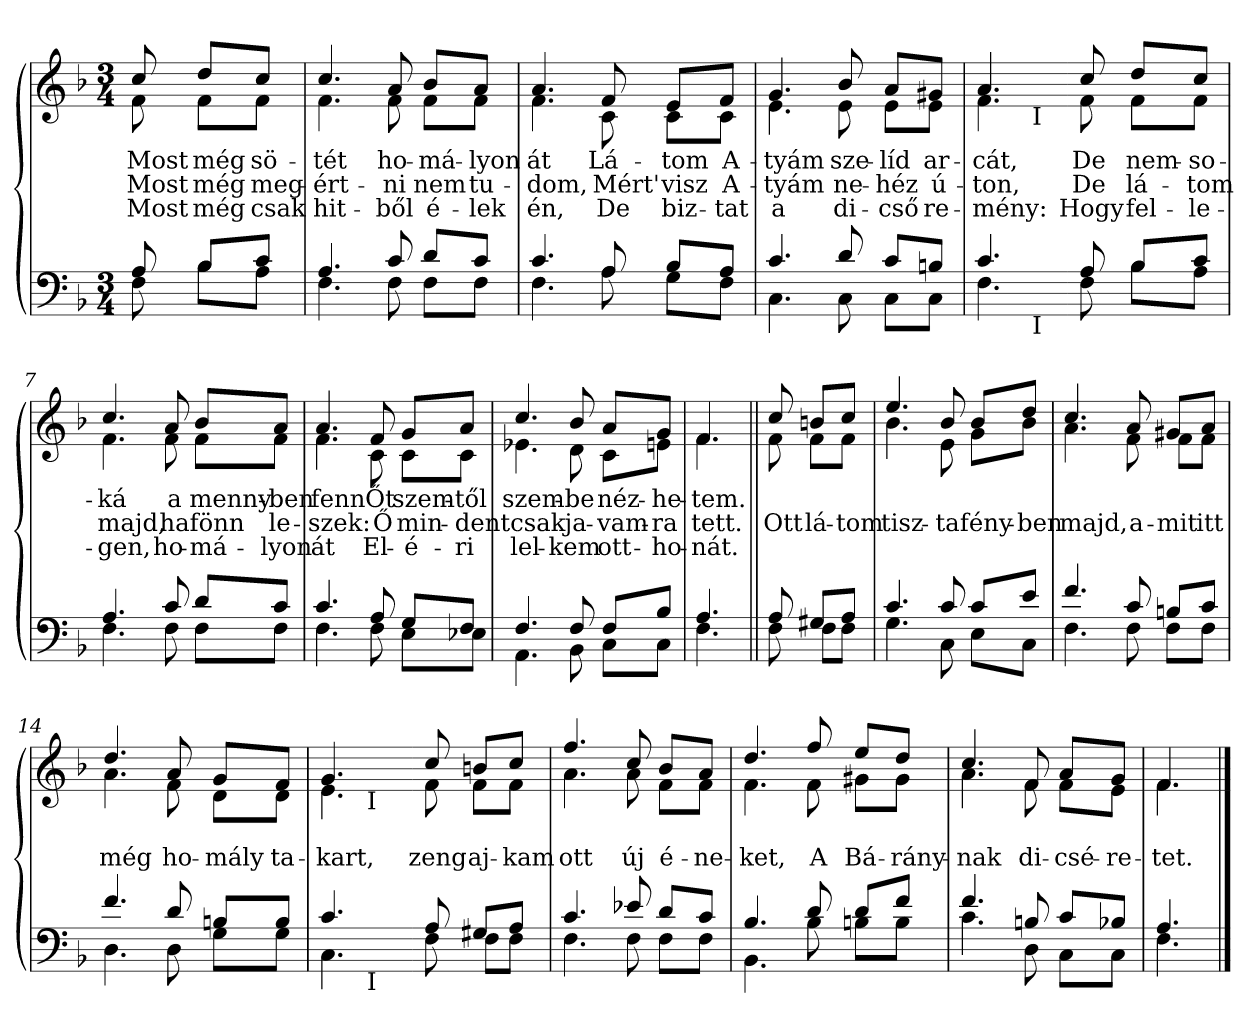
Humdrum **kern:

**kern	**kern	**text	**text	**text
*part2	*part1	*part1	*part1	*part1
*staff2	*staff1	*staff1	*staff1	*staff1
*clefF4	*clefG2	*	*	*
*k[b-]	*k[b-]	*	*	*
*d:	*d:	*	*	*
*M3/4	*M3/4	*	*	*
=1	=1	=1	=1	=1
*^	*	*	*	*
!	!	!LO:TX:a:B:t=Moderato	!	!	!
!	!	!	!LO:LY:b	!LO:LY:b	!LO:LY:b
*	*	*^	*	*	*
8A/	8F\	8cc/	8f\	Most	Most	Most
!	!	!	!	!LO:LY:b	!LO:LY:b	!LO:LY:b
8B-/L	8B-\L	8dd/L	8f\L	még	még	még
!	!	!	!	!LO:LY:b	!LO:LY:b	!LO:LY:b
8c/J	8A\J	8cc/J	8f\J	sö-	meg-	csak
=2	=2	=2	=2	=2	=2	=2
!	!	!	!	!LO:LY:b	!LO:LY:b	!LO:LY:b
4.A/	4.F\	4.cc/	4.f\	-tét	-ért-	hit-
!	!	!	!	!LO:LY:b	!LO:LY:b	!LO:LY:b
8c/	8F\	8a/	8f\	ho-	-ni	-ből
!	!	!	!	!LO:LY:b	!LO:LY:b	!LO:LY:b
8d/L	8F\L	8b-/L	8f\L	-má-	nem	é-
!	!	!	!	!LO:LY:b	!LO:LY:b	!LO:LY:b
8c/J	8F\J	8a/J	8f\J	-lyon	tu-	-lek
=3	=3	=3	=3	=3	=3	=3
!	!	!	!	!LO:LY:b	!LO:LY:b	!LO:LY:b
4.c/	4.F\	4.a/	4.f\	át	-dom,	én,
!	!	!	!	!LO:LY:b	!LO:LY:b	!LO:LY:b
8A/	8A\	8f/	8c\	Lá-	Mért'	De
!	!	!	!	!LO:LY:b	!LO:LY:b	!LO:LY:b
8B-/L	8G\L	8e/L	8c\L	-tom	visz	biz-
!	!	!	!	!LO:LY:b	!LO:LY:b	!LO:LY:b
8A/J	8F\J	8f/J	8c\J	A-	A-	-tat
=4	=4	=4	=4	=4	=4	=4
!	!	!	!	!LO:LY:b	!LO:LY:b	!LO:LY:b
4.c/	4.C\	4.g/	4.e\	-tyám	-tyám	a
!	!	!	!	!LO:LY:b	!LO:LY:b	!LO:LY:b
8d/	8C\	8b-/	8e\	sze-	ne-	di-
!	!	!	!	!LO:LY:b	!LO:LY:b	!LO:LY:b
8c/L	8C\L	8a/L	8e\L	-líd	-héz	-cső
!	!	!	!	!LO:LY:b	!LO:LY:b	!LO:LY:b
8Bn/J	8C\J	8g#X/J	8e\J	ar-	ú-	re-
*	*	*v	*v	*	*	*
=5	=5	=5	=5	=5	=5
*	*	*^	*	*	*
!	!	!	!	!LO:LY:b	!LO:LY:b	!LO:LY:b
*	*^	*	*^	*	*	*
4.c/	4.F\	4ryy	4.a/	4.f\	4ryy	-cát,	-ton,	-mény:
!	!	!	!	!	!LO:TX:b:t=I	!	!	!
!	!	!LO:TX:b:t=I	!	!	!	!	!	!
.	.	8ryy	.	.	8ryy	.	.	.
*	*v	*v	*	*	*	*	*	*
*	*	*v	*v	*v	*	*	*
!!LO:LB:g=z
=6-	=6-	=6-	=6-	=6-	=6-
*	*^	*^	*	*	*
*	*	*	*	*^	*	*	*
!	!	!	!	!	!	!LO:LY:b	!LO:LY:b	!LO:LY:b
*	*v	*v	*	*	*	*	*	*
*	*	*	*v	*v	*	*	*
8A/	8F\	8cc/	8f\	De	De	Hogy
!	!	!	!	!LO:LY:b	!LO:LY:b	!LO:LY:b
8B-/L	8B-\L	8dd/L	8f\L	nem-	lá-	fel-
!	!	!	!	!LO:LY:b	!LO:LY:b	!LO:LY:b
8c/J	8A\J	8cc/J	8f\J	-so-	-tom	-le-
=7	=7	=7	=7	=7	=7	=7
!	!	!	!	!LO:LY:b	!LO:LY:b	!LO:LY:b
4.A/	4.F\	4.cc/	4.f\	-ká	majd,	-gen,
!	!	!	!	!LO:LY:b	!LO:LY:b	!LO:LY:b
8c/	8F\	8a/	8f\	a	ha	ho-
!	!	!	!	!LO:LY:b	!LO:LY:b	!LO:LY:b
8d/L	8F\L	8b-/L	8f\L	menny-	fönn	-má-
!	!	!	!	!LO:LY:b	!LO:LY:b	!LO:LY:b
8c/J	8F\J	8a/J	8f\J	-ben	le-	-lyon
=8	=8	=8	=8	=8	=8	=8
!	!	!	!	!LO:LY:b	!LO:LY:b	!LO:LY:b
4.c/	4.F\	4.a/	4.f\	fenn	-szek:	át
!	!	!	!	!LO:LY:b	!LO:LY:b	!LO:LY:b
8A/	8F\	8f/	8c\	Őt	Ő	El-
!	!	!	!	!LO:LY:b	!LO:LY:b	!LO:LY:b
8G/L	8E\L	8g/L	8c\L	szem-	min-	-é-
!	!	!	!	!LO:LY:b	!LO:LY:b	!LO:LY:b
8F/J	8E-X\J	8a/J	8c\J	-től	-dent	-ri
=9	=9	=9	=9	=9	=9	=9
!	!	!	!	!LO:LY:b	!LO:LY:b	!LO:LY:b
4.F/	4.AA\	4.cc/	4.e-X\	szem-	csak	lel-
!	!	!	!	!LO:LY:b	!LO:LY:b	!LO:LY:b
8F/	8BB-\	8b-/	8d\	-be	ja-	-kem
!	!	!	!	!LO:LY:b	!LO:LY:b	!LO:LY:b
8F/L	8C\L	8a/L	8c\L	néz-	-vam-	ott-
!	!	!	!	!LO:LY:b	!LO:LY:b	!LO:LY:b
8B-/J	8C\J	8g/J	8en\J	-he-	-ra	-ho-
=10	=10	=10	=10	=10	=10	=10
!	!	!	!	!LO:LY:b	!LO:LY:b	!LO:LY:b
4.A/	4.F\	4.f/	4.f\	-tem.	tett.	-nát.
!!LO:LB:g=z	!!
=11||	=11||	=11||	=11||	=11||	=11||	=11||
!	!	!	!	!	!LO:LY:b	!
8A/	8F\	8cc/	8f\	.	Ott	.
!	!	!	!	!	!LO:LY:b	!
8G#X/L	8F\L	8bn/L	8f\L	.	lá-	.
!	!	!	!	!	!LO:LY:b	!
8A/J	8F\J	8cc/J	8f\J	.	-tom	.
=12	=12	=12	=12	=12	=12	=12
!	!	!	!	!	!LO:LY:b	!
4.c/	4.G\	4.ee/	4.b-\	.	tisz-	.
!	!	!	!	!	!LO:LY:b	!
8c/	8C\	8b-/	8e\	.	-ta	.
!	!	!	!	!	!LO:LY:b	!
8c/L	8E\L	8b-/L	8g\L	.	fény-	.
!	!	!	!	!	!LO:LY:b	!
8e/J	8C\J	8dd/J	8b-\J	.	-ben	.
=13	=13	=13	=13	=13	=13	=13
!	!	!	!	!	!LO:LY:b	!
4.f/	4.F\	4.cc/	4.a\	.	majd,	.
!	!	!	!	!	!LO:LY:b	!
8c/	8F\	8a/	8f\	.	a-	.
!	!	!	!	!	!LO:LY:b	!
8Bn/L	8F\L	8g#X/L	8f\L	.	-mit	.
!	!	!	!	!	!LO:LY:b	!
8c/J	8F\J	8a/J	8f\J	.	itt	.
=14	=14	=14	=14	=14	=14	=14
!	!	!	!	!	!LO:LY:b	!
4.f/	4.D\	4.dd/	4.a\	.	még	.
!	!	!	!	!	!LO:LY:b	!
8d/	8D\	8a/	8f\	.	ho-	.
!	!	!	!	!	!LO:LY:b	!
8Bn/L	8G\L	8g/L	8d\L	.	-mály	.
!	!	!	!	!	!LO:LY:b	!
8B/J	8G\J	8f/J	8d\J	.	ta-	.
*	*	*v	*v	*	*	*
=15	=15	=15	=15	=15	=15
*	*	*^	*	*	*
!	!	!	!	!	!LO:LY:b	!
*	*^	*	*^	*	*	*
4.c/	4.C\	8..ryy	4.g/	4.e\	8..ryy	.	-kart,	.
!	!	!	!	!	!LO:TX:b:t=I	!	!	!
!	!	!LO:TX:b:t=I	!	!	!	!	!	!
.	.	8ryy	.	.	8ryy	.	.	.
.	.	32ryy	.	.	32ryy	.	.	.
*	*v	*v	*	*	*	*	*	*
*	*	*v	*v	*v	*	*	*
!!LO:LB:g=z
=16-	=16-	=16-	=16-	=16-	=16-
*	*^	*^	*	*	*
*	*	*	*	*^	*	*	*
!	!	!	!	!	!	!	!LO:LY:b	!
*	*v	*v	*	*	*	*	*	*
*	*	*	*v	*v	*	*	*
8A/	8F\	8cc/	8f\	.	zeng	.
!	!	!	!	!	!LO:LY:b	!
8G#X/L	8F\L	8bn/L	8f\L	.	aj-	.
!	!	!	!	!	!LO:LY:b	!
8A/J	8F\J	8cc/J	8f\J	.	-kam	.
=17	=17	=17	=17	=17	=17	=17
!	!	!	!	!	!LO:LY:b	!
4.c/	4.F\	4.ff/	4.a\	.	ott	.
!	!	!	!	!	!LO:LY:b	!
8e-X/	8F\	8cc/	8a\	.	új	.
!	!	!	!	!	!LO:LY:b	!
8d/L	8F\L	8b-/L	8f\L	.	é-	.
!	!	!	!	!	!LO:LY:b	!
8c/J	8F\J	8a/J	8f\J	.	-ne-	.
=18	=18	=18	=18	=18	=18	=18
!	!	!	!	!	!LO:LY:b	!
4.B-/	4.BB-\	4.dd/	4.f\	.	-ket,	.
!	!	!	!	!	!LO:LY:b	!
8d/	8B-\	8ff/	8f\	.	A	.
!	!	!	!	!	!LO:LY:b	!
8d/L	8Bn\L	8ee/L	8g#X\L	.	Bá-	.
!	!	!	!	!	!LO:LY:b	!
8f/J	8B\J	8dd/J	8g#\J	.	-rány-	.
=19	=19	=19	=19	=19	=19	=19
!	!	!	!	!	!LO:LY:b	!
4.f/	4.c\	4.cc/	4.a\	.	-nak	.
!	!	!	!	!	!LO:LY:b	!
8Bn/	8D\	8f/	8f\	.	di-	.
!	!	!	!	!	!LO:LY:b	!
8c/L	8C\L	8a/L	8f\L	.	-csé-	.
!	!	!	!	!	!LO:LY:b	!
8B-X/J	8C\J	8g/J	8e\J	.	-re-	.
=20	=20	=20	=20	=20	=20	=20
!	!	!	!	!	!LO:LY:b	!
4.A/	4.F\	4.f/	4.f\	.	-tet.	.
*v	*v	*	*	*	*	*
*	*v	*v	*	*	*
==	==	==	==	==
*-	*-	*-	*-	*-
